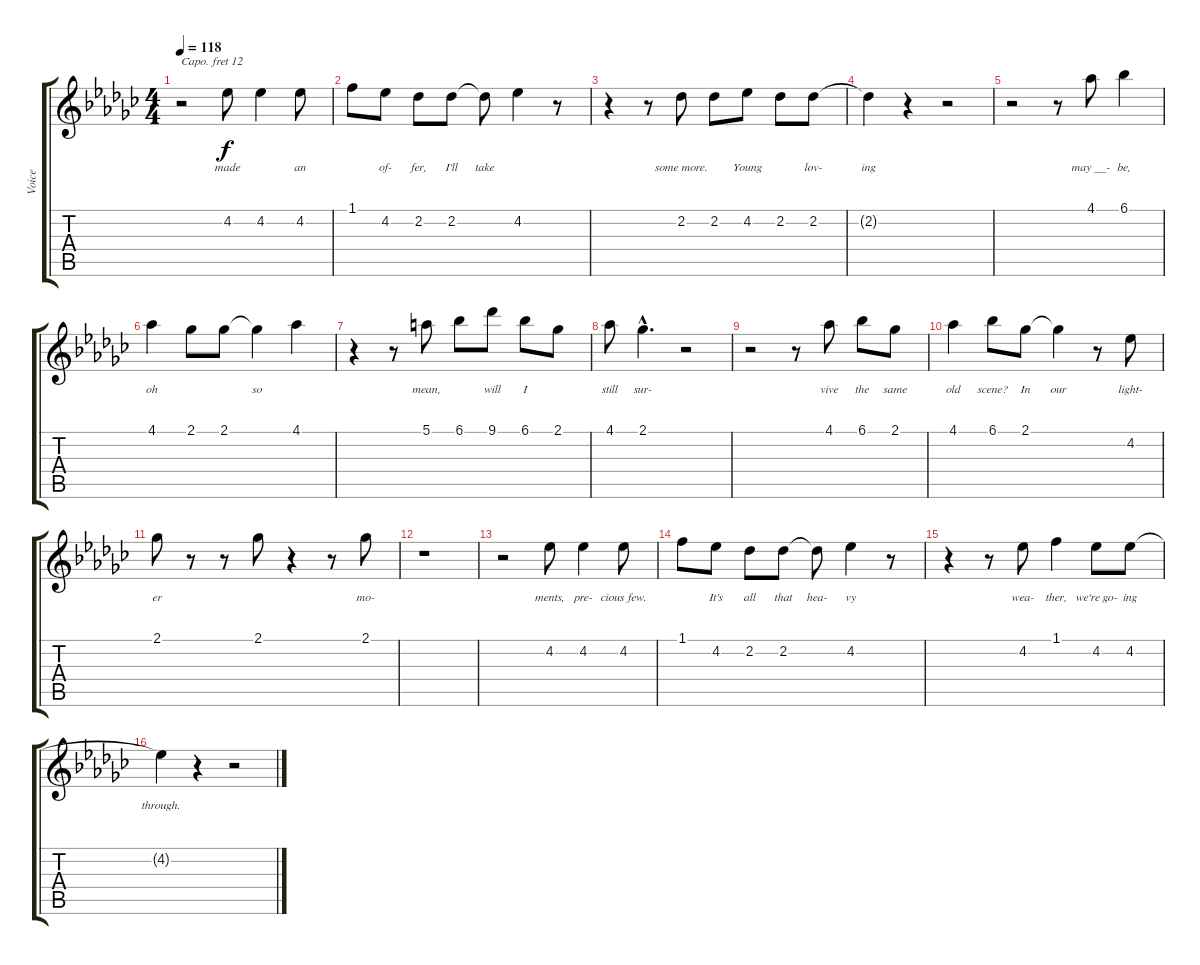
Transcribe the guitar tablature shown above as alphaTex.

\track ("Voice" "Voice") {instrument lead6voice}
\staff {score tabs}
\capo 12
\tuning (E4 B3 G3 D3 A2 E2) {hide}
\ts (4 4)
\tempo 118
\clef g2
\ks ebminor
r.2{dy f} 4.2.8{lyrics (0 "made ") lyrics (1 "") lyrics (2 "") lyrics (3 "") lyrics (4 "")} 4.2.4{lyrics (0 "") lyrics (1 "") lyrics (2 "") lyrics (3 "") lyrics (4 "")} 4.2.8{lyrics (0 "an ") lyrics (1 "") lyrics (2 "") lyrics (3 "") lyrics (4 "")} |
1.1.8{lyrics (0 "") lyrics (1 "") lyrics (2 "") lyrics (3 "") lyrics (4 "")} 4.2.8{lyrics (0 "of-") lyrics (1 "") lyrics (2 "") lyrics (3 "") lyrics (4 "")} 2.2.8{lyrics (0 "fer,") lyrics (1 "") lyrics (2 "") lyrics (3 "") lyrics (4 "")} 2.2.8{lyrics (0 "I'll") lyrics (1 "") lyrics (2 "") lyrics (3 "") lyrics (4 "")} 2.2{t}.8{lyrics (0 "take ") lyrics (1 "") lyrics (2 "") lyrics (3 "") lyrics (4 "")} 4.2.4{lyrics (0 "") lyrics (1 "") lyrics (2 "") lyrics (3 "") lyrics (4 "")} r.8 |
r.4 r.8 2.2.8{lyrics (0 "some more.") lyrics (1 "") lyrics (2 "") lyrics (3 "") lyrics (4 "")} 2.2.8{lyrics (0 "") lyrics (1 "") lyrics (2 "") lyrics (3 "") lyrics (4 "")} 4.2.8{lyrics (0 "Young ") lyrics (1 "") lyrics (2 "") lyrics (3 "") lyrics (4 "")} 2.2.8{lyrics (0 "") lyrics (1 "") lyrics (2 "") lyrics (3 "") lyrics (4 "")} 2.2.8{lyrics (0 "lov-") lyrics (1 "") lyrics (2 "") lyrics (3 "") lyrics (4 "")} |
2.2{t}.4{lyrics (0 "ing") lyrics (1 "") lyrics (2 "") lyrics (3 "") lyrics (4 "")} r.4 r.2 |
r.2 r.8 4.1.8{lyrics (0 "may __-") lyrics (1 "") lyrics (2 "") lyrics (3 "") lyrics (4 "")} 6.1.4{lyrics (0 "be,") lyrics (1 "") lyrics (2 "") lyrics (3 "") lyrics (4 "")} |
4.1.4{lyrics (0 "oh ") lyrics (1 "") lyrics (2 "") lyrics (3 "") lyrics (4 "")} 2.1.8{lyrics (0 "") lyrics (1 "") lyrics (2 "") lyrics (3 "") lyrics (4 "")} 2.1.8{lyrics (0 "") lyrics (1 "") lyrics (2 "") lyrics (3 "") lyrics (4 "")} 2.1{t}.4{lyrics (0 "so ") lyrics (1 "") lyrics (2 "") lyrics (3 "") lyrics (4 "")} 4.1.4{lyrics (0 "") lyrics (1 "") lyrics (2 "") lyrics (3 "") lyrics (4 "")} |
r.4 r.8 5.1.8{lyrics (0 "mean, ") lyrics (1 "") lyrics (2 "") lyrics (3 "") lyrics (4 "")} 6.1.8{lyrics (0 "") lyrics (1 "") lyrics (2 "") lyrics (3 "") lyrics (4 "")} 9.1.8{lyrics (0 "will") lyrics (1 "") lyrics (2 "") lyrics (3 "") lyrics (4 "")} 6.1.8{lyrics (0 "I ") lyrics (1 "") lyrics (2 "") lyrics (3 "") lyrics (4 "")} 2.1.8{lyrics (0 "") lyrics (1 "") lyrics (2 "") lyrics (3 "") lyrics (4 "")} |
4.1.8{lyrics (0 "still") lyrics (1 "") lyrics (2 "") lyrics (3 "") lyrics (4 "")} 2.1{hac}.4{d lyrics (0 "sur-") lyrics (1 "") lyrics (2 "") lyrics (3 "") lyrics (4 "")} r.2 |
r.2 r.8 4.1.8{lyrics (0 "vive ") lyrics (1 "") lyrics (2 "") lyrics (3 "") lyrics (4 "")} 6.1.8{lyrics (0 "the") lyrics (1 "") lyrics (2 "") lyrics (3 "") lyrics (4 "")} 2.1.8{lyrics (0 "same") lyrics (1 "") lyrics (2 "") lyrics (3 "") lyrics (4 "")} |
4.1.4{lyrics (0 "old") lyrics (1 "") lyrics (2 "") lyrics (3 "") lyrics (4 "")} 6.1.8{lyrics (0 "scene?") lyrics (1 "") lyrics (2 "") lyrics (3 "") lyrics (4 "")} 2.1.8{lyrics (0 "In") lyrics (1 "") lyrics (2 "") lyrics (3 "") lyrics (4 "")} 2.1{t}.4{lyrics (0 "our") lyrics (1 "") lyrics (2 "") lyrics (3 "") lyrics (4 "")} r.8 4.2.8{lyrics (0 "light-") lyrics (1 "") lyrics (2 "") lyrics (3 "") lyrics (4 "")} |
2.1.8{lyrics (0 "er ") lyrics (1 "") lyrics (2 "") lyrics (3 "") lyrics (4 "")} r.8 r.8 2.1.8{lyrics (0 "") lyrics (1 "") lyrics (2 "") lyrics (3 "") lyrics (4 "")} r.4 r.8 2.1.8{lyrics (0 "mo-") lyrics (1 "") lyrics (2 "") lyrics (3 "") lyrics (4 "")} |
r.1 |
r.2 4.2.8{lyrics (0 "ments,") lyrics (1 "") lyrics (2 "") lyrics (3 "") lyrics (4 "")} 4.2.4{lyrics (0 "pre-") lyrics (1 "") lyrics (2 "") lyrics (3 "") lyrics (4 "")} 4.2.8{lyrics (0 "cious few.") lyrics (1 "") lyrics (2 "") lyrics (3 "") lyrics (4 "")} |
1.1.8{lyrics (0 "") lyrics (1 "") lyrics (2 "") lyrics (3 "") lyrics (4 "")} 4.2.8{lyrics (0 "It's") lyrics (1 "") lyrics (2 "") lyrics (3 "") lyrics (4 "")} 2.2.8{lyrics (0 "all") lyrics (1 "") lyrics (2 "") lyrics (3 "") lyrics (4 "")} 2.2.8{lyrics (0 "that") lyrics (1 "") lyrics (2 "") lyrics (3 "") lyrics (4 "")} 2.2{t}.8{lyrics (0 "hea-") lyrics (1 "") lyrics (2 "") lyrics (3 "") lyrics (4 "")} 4.2.4{lyrics (0 "vy") lyrics (1 "") lyrics (2 "") lyrics (3 "") lyrics (4 "")} r.8 |
r.4 r.8 4.2.8{lyrics (0 "wea-") lyrics (1 "") lyrics (2 "") lyrics (3 "") lyrics (4 "")} 1.1.4{lyrics (0 "ther,") lyrics (1 "") lyrics (2 "") lyrics (3 "") lyrics (4 "")} 4.2.8{lyrics (0 "we're go-") lyrics (1 "") lyrics (2 "") lyrics (3 "") lyrics (4 "")} 4.2.8{lyrics (0 "ing") lyrics (1 "") lyrics (2 "") lyrics (3 "") lyrics (4 "")} |
4.2{t}.4{lyrics (0 "through. ") lyrics (1 "") lyrics (2 "") lyrics (3 "") lyrics (4 "")} r.4 r.2
